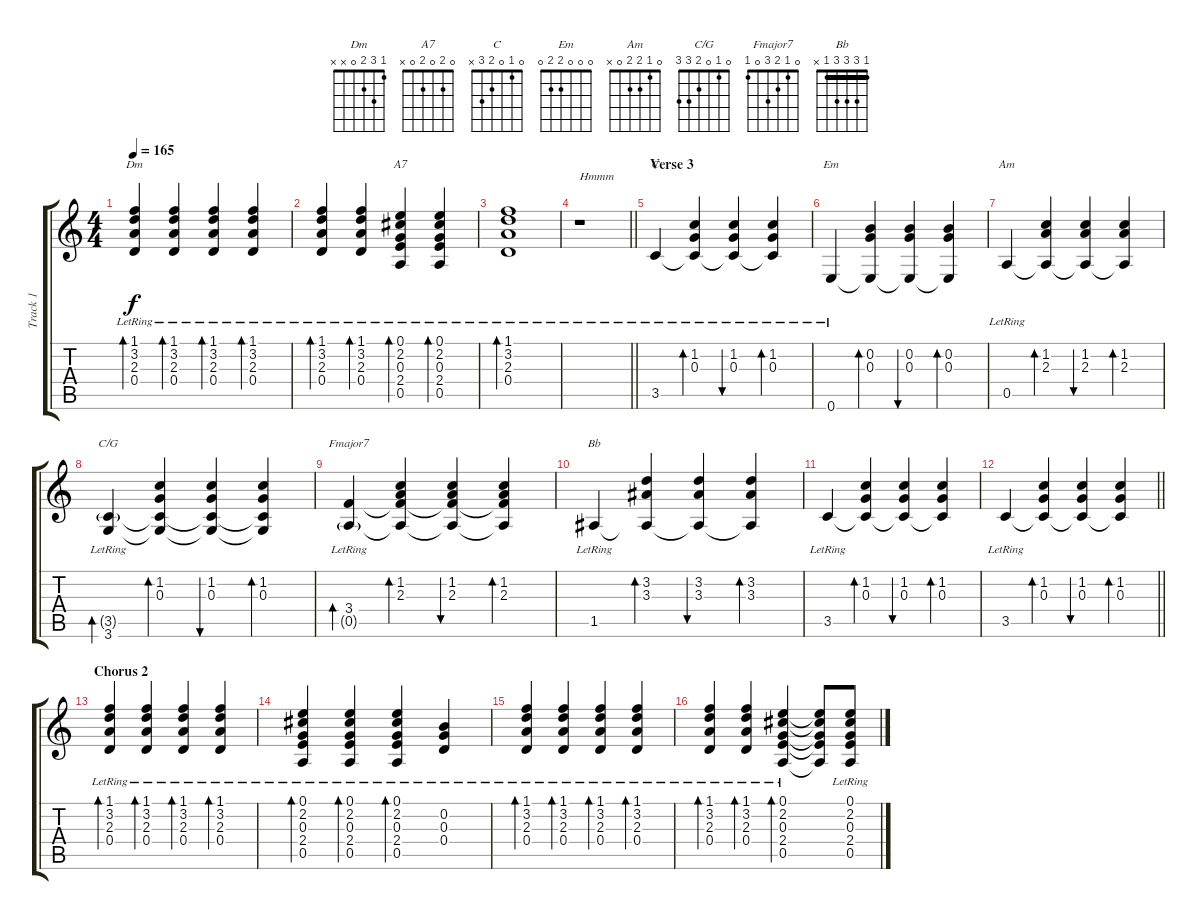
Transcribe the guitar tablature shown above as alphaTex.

\track ("Track 1" "Track 1") {instrument acousticguitarsteel}
\staff {score tabs}
\tuning (E4 B3 G3 D3 A2 E2) {hide}
\chord ("Dm" 1 3 2 0 x x)
\chord ("A7" 0 2 0 2 0 x)
\chord ("C" 0 1 0 2 3 x)
\chord ("Em" 0 0 0 2 2 0)
\chord ("Am" 0 1 2 2 0 x)
\chord ("C/G" 0 1 0 2 3 3)
\chord ("Fmajor7" 0 1 2 3 0 1)
\chord ("Bb" 1 3 3 3 1 x) {barre 1}
\ts (4 4)
\tempo 165
\clef g2
\ks c
(1.1{lr} 3.2{lr} 2.3{lr} 0.4{lr}).4{bd 60 ch "Dm" dy f} (1.1{lr} 3.2{lr} 2.3{lr} 0.4{lr}).4{bd 60} (1.1{lr} 3.2{lr} 2.3{lr} 0.4{lr}).4{bd 60} (1.1{lr} 3.2{lr} 2.3{lr} 0.4{lr}).4{bd 60} |
(1.1{lr} 3.2{lr} 2.3{lr} 0.4{lr}).4{bd 60} (1.1{lr} 3.2{lr} 2.3{lr} 0.4{lr}).4{bd 60} (0.1{lr} 2.2{lr} 0.3{lr} 2.4{lr} 0.5{lr}).4{bd 60 ch "A7"} (0.1{lr} 2.2{lr} 0.3{lr} 2.4{lr} 0.5{lr}).4{bd 60} |
(1.1{lr} 3.2{lr} 2.3{lr} 0.4{lr}).1{bd 480} |
\barLineRight lightlight
r.1{txt "Hmmm"} |
\section ("" "Verse 3")
3.5{lr}.4{ch "C"} (1.2{lr} 0.3{lr} 3.5{t}).4{bd 240} (1.2{lr} 0.3{lr} 3.5{t}).4{bu 240} (1.2{lr} 0.3{lr} 3.5{t}).4{bd 240} |
0.6{lr}.4{ch "Em"} (0.2 0.3 0.6{t}).4{bd 240} (0.2 0.3 0.6{t}).4{bu 240} (0.2 0.3 0.6{t}).4{bd 240} |
0.5{lr}.4{ch "Am"} (1.2 2.3 0.5{t}).4{bd 240} (1.2 2.3 0.5{t}).4{bu 240} (1.2 2.3 0.5{t}).4{bd 240} |
(3.5{g lr} 3.6{lr}).4{bd 120 ch "C/G"} (1.2 0.3 3.5{t} 3.6{t}).4{bd 240} (1.2 0.3 3.5{t} 3.6{t}).4{bu 240} (1.2 0.3 3.5{t} 3.6{t}).4{bd 240} |
(3.4{lr} 0.5{g lr}).4{bd 240 ch "Fmajor7"} (1.2 2.3 3.4{t} 0.5{t}).4{bd 240} (1.2 2.3 3.4{t} 0.5{t}).4{bu 240} (1.2 2.3 3.4{t} 0.5{t}).4{bd 240} |
1.5{lr}.4{ch "Bb"} (3.2 3.3 1.5{t}).4{bd 240} (3.2 3.3 1.5{t}).4{bu 240} (3.2 3.3 1.5{t}).4{bd 240} |
3.5{lr}.4 (1.2 0.3 3.5{t}).4{bd 240} (1.2 0.3 3.5{t}).4{bu 240} (1.2 0.3 3.5{t}).4{bd 240} |
\barLineRight lightlight
3.5{lr}.4 (1.2 0.3 3.5{t}).4{bd 240} (1.2 0.3 3.5{t}).4{bu 240} (1.2 0.3 3.5{t}).4{bd 240} |
\section ("" "Chorus 2")
(1.1{lr} 3.2{lr} 2.3{lr} 0.4{lr}).4{bd 60} (1.1{lr} 3.2{lr} 2.3{lr} 0.4{lr}).4{bd 60} (1.1{lr} 3.2{lr} 2.3{lr} 0.4{lr}).4{bd 60} (1.1{lr} 3.2{lr} 2.3{lr} 0.4{lr}).4{bd 60} |
(0.1{lr} 2.2{lr} 0.3{lr} 2.4{lr} 0.5{lr}).4{bd 60} (0.1{lr} 2.2{lr} 0.3{lr} 2.4{lr} 0.5{lr}).4{bd 60} (0.1{lr} 2.2{lr} 0.3{lr} 2.4{lr} 0.5{lr}).4{bd 60} (0.2{lr} 0.3{lr} 0.4{lr}).4 |
(1.1{lr} 3.2{lr} 2.3{lr} 0.4{lr}).4{bd 60} (1.1{lr} 3.2{lr} 2.3{lr} 0.4{lr}).4{bd 60} (1.1{lr} 3.2{lr} 2.3{lr} 0.4{lr}).4{bd 60} (1.1{lr} 3.2{lr} 2.3{lr} 0.4{lr}).4{bd 60} |
(1.1{lr} 3.2{lr} 2.3{lr} 0.4{lr}).4{bd 60} (1.1{lr} 3.2{lr} 2.3{lr} 0.4{lr}).4{bd 60} (0.1{lr} 2.2{lr} 0.3{lr} 2.4{lr} 0.5{lr}).4{bd 60} (0.1{t} 2.2{t} 0.3{t} 2.4{t} 0.5{t}).8 (0.1{lr} 2.2{lr} 0.3{lr} 2.4{lr} 0.5{lr}).8
